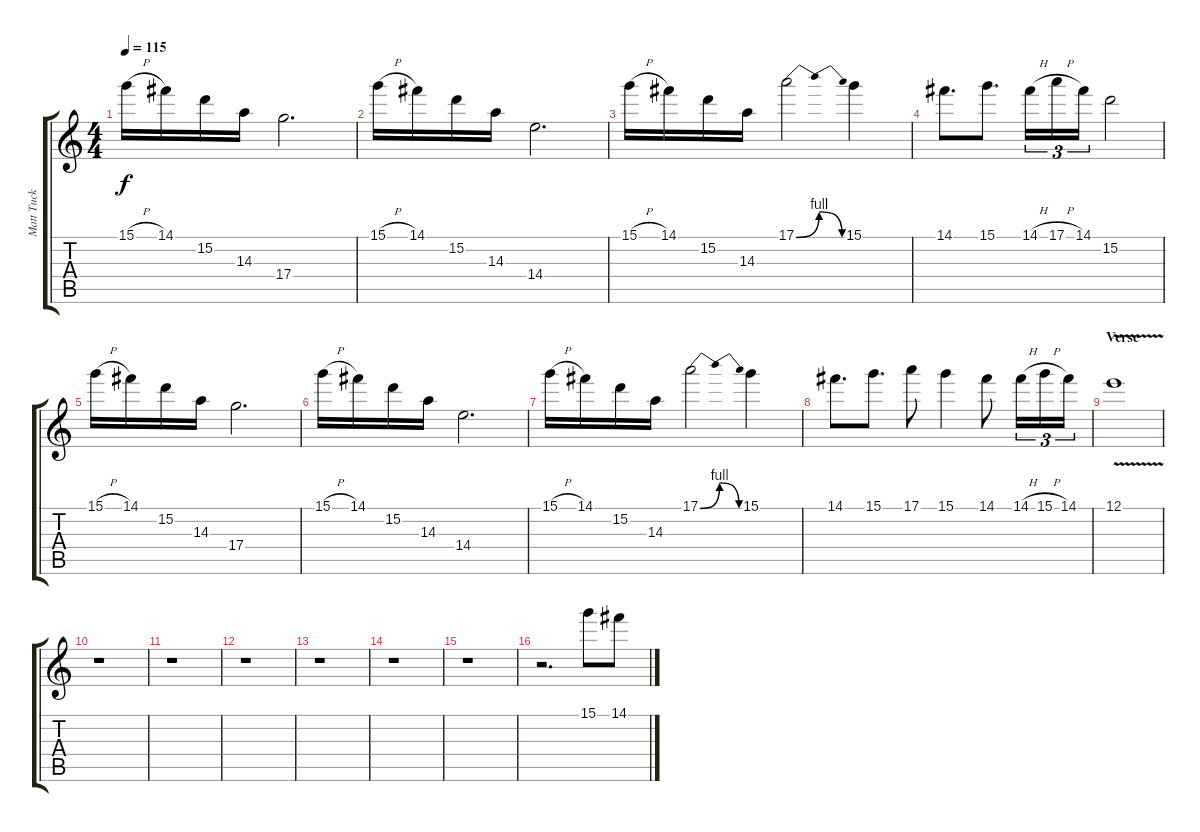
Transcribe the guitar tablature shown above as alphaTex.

\track ("Matt Tuck" "Matt Tuck") {instrument distortionguitar}
\staff {score tabs}
\tuning (E4 B3 G3 D3 A2 E2) {hide}
\ts (4 4)
\tempo 115
\clef g2
\ks c
15.1{h}.16{dy f} 14.1.16 15.2.16 14.3.16 17.4.2{d} |
15.1{h}.16 14.1.16 15.2.16 14.3.16 14.4.2{d} |
15.1{h}.16 14.1.16 15.2.16 14.3.16 17.1{be (bendrelease 0 0 15 4 45 4 60 0)}.2 15.1.4 |
14.1.8{d} 15.1.8{d} 14.1{h}.16{tu (3 2)} 17.1{h}.16{tu (3 2)} 14.1.16{tu (3 2)} 15.2.2 |
15.1{h}.16 14.1.16 15.2.16 14.3.16 17.4.2{d} |
15.1{h}.16 14.1.16 15.2.16 14.3.16 14.4.2{d} |
15.1{h}.16 14.1.16 15.2.16 14.3.16 17.1{be (bendrelease 0 0 15 4 45 4 60 0)}.2 15.1.4 |
14.1.8{d} 15.1.8{d} 17.1.8 15.1.4 14.1.8 14.1{h}.16{tu (3 2)} 15.1{h}.16{tu (3 2)} 14.1.16{tu (3 2)} |
\section ("" "Verse")
12.1{v}.1 |
r.1 |
r.1 |
r.1 |
r.1 |
r.1 |
r.1 |
r.2{d} 15.1.8 14.1.8
